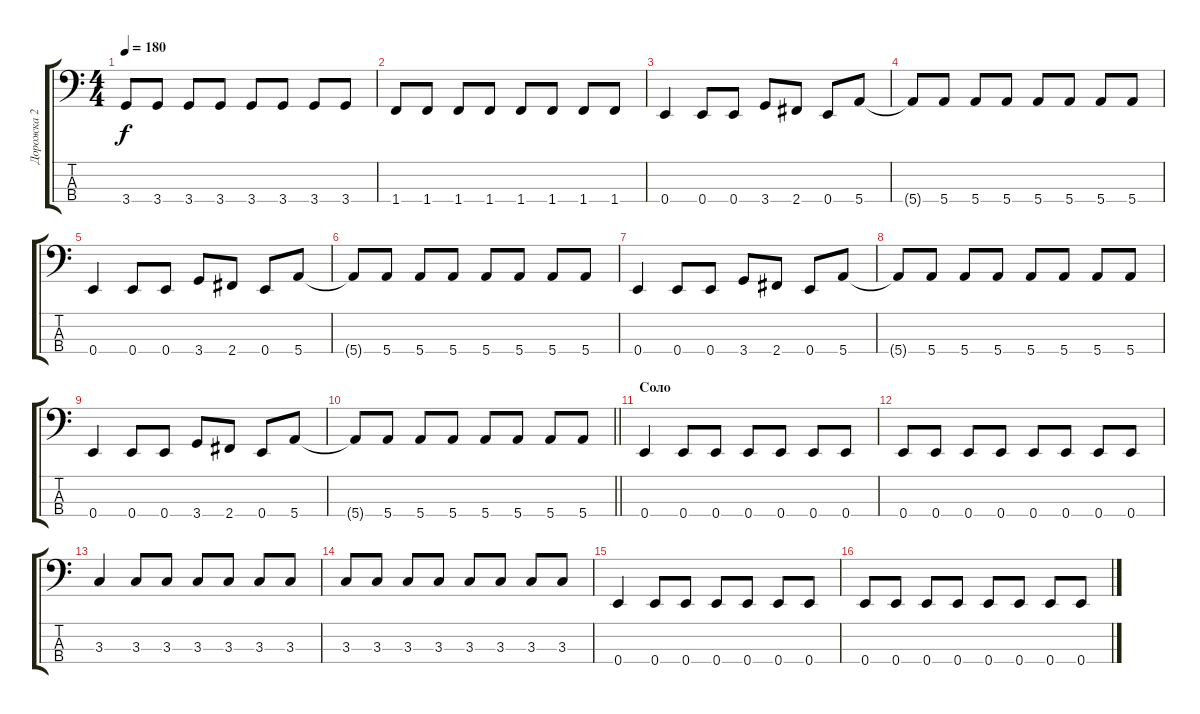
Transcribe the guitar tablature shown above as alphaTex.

\track ("Дорожка 2" "Дорожка 2") {instrument electricbasspick}
\staff {score tabs}
\tuning (G2 D2 A1 E1) {hide}
\ts (4 4)
\tempo 180
\clef f4
\ks c
3.4.8{dy f} 3.4.8 3.4.8 3.4.8 3.4.8 3.4.8 3.4.8 3.4.8 |
1.4.8 1.4.8 1.4.8 1.4.8 1.4.8 1.4.8 1.4.8 1.4.8 |
0.4.4 0.4.8 0.4.8 3.4.8 2.4.8 0.4.8 5.4.8 |
5.4{t}.8 5.4.8 5.4.8 5.4.8 5.4.8 5.4.8 5.4.8 5.4.8 |
0.4.4 0.4.8 0.4.8 3.4.8 2.4.8 0.4.8 5.4.8 |
5.4{t}.8 5.4.8 5.4.8 5.4.8 5.4.8 5.4.8 5.4.8 5.4.8 |
0.4.4 0.4.8 0.4.8 3.4.8 2.4.8 0.4.8 5.4.8 |
5.4{t}.8 5.4.8 5.4.8 5.4.8 5.4.8 5.4.8 5.4.8 5.4.8 |
0.4.4 0.4.8 0.4.8 3.4.8 2.4.8 0.4.8 5.4.8 |
\barLineRight lightlight
5.4{t}.8 5.4.8 5.4.8 5.4.8 5.4.8 5.4.8 5.4.8 5.4.8 |
\section ("" "Соло")
0.4.4 0.4.8 0.4.8 0.4.8 0.4.8 0.4.8 0.4.8 |
0.4.8 0.4.8 0.4.8 0.4.8 0.4.8 0.4.8 0.4.8 0.4.8 |
3.3.4 3.3.8 3.3.8 3.3.8 3.3.8 3.3.8 3.3.8 |
3.3.8 3.3.8 3.3.8 3.3.8 3.3.8 3.3.8 3.3.8 3.3.8 |
0.4.4 0.4.8 0.4.8 0.4.8 0.4.8 0.4.8 0.4.8 |
0.4.8 0.4.8 0.4.8 0.4.8 0.4.8 0.4.8 0.4.8 0.4.8
